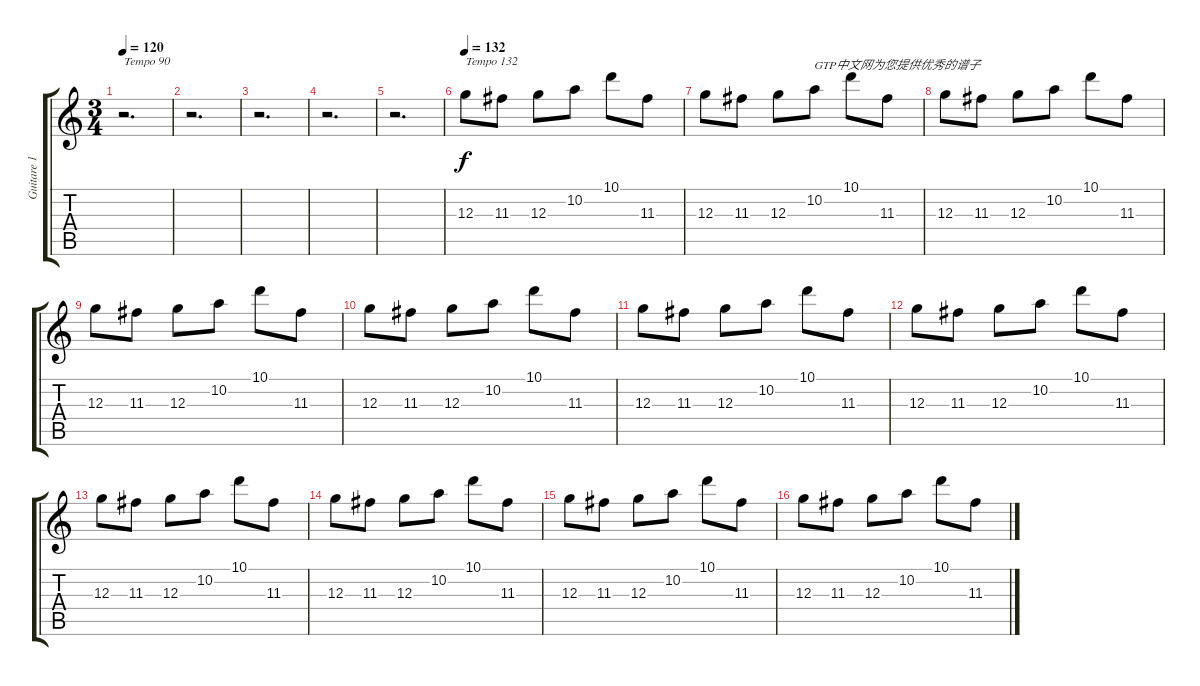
\track ("Guitare 1" "Guitare 1") {instrument electricguitarclean}
\staff {score tabs}
\tuning (E4 B3 G3 D3 A2 E2) {hide}
\ts (3 4)
\tempo 120
\tempo 90
\tempo 120
\clef g2
\ks c
r.2{d txt "Tempo 90" dy f instrument electricguitarclean} |
r.2{d} |
r.2{d} |
r.2{d} |
r.2{d} |
\tempo 132
12.3.8{txt "Tempo 132"} 11.3.8 12.3.8 10.2.8 10.1.8 11.3.8 |
12.3.8 11.3.8 12.3.8 10.2.8{txt "GTP中文网为您提供优秀的谱子"} 10.1.8 11.3.8 |
12.3.8 11.3.8 12.3.8 10.2.8 10.1.8 11.3.8 |
12.3.8 11.3.8 12.3.8 10.2.8 10.1.8 11.3.8 |
12.3.8 11.3.8 12.3.8 10.2.8 10.1.8 11.3.8 |
12.3.8 11.3.8 12.3.8 10.2.8 10.1.8 11.3.8 |
12.3.8 11.3.8 12.3.8 10.2.8 10.1.8 11.3.8 |
12.3.8 11.3.8 12.3.8 10.2.8 10.1.8 11.3.8 |
12.3.8 11.3.8 12.3.8 10.2.8 10.1.8 11.3.8 |
12.3.8 11.3.8 12.3.8 10.2.8 10.1.8 11.3.8 |
12.3.8 11.3.8 12.3.8 10.2.8 10.1.8 11.3.8
